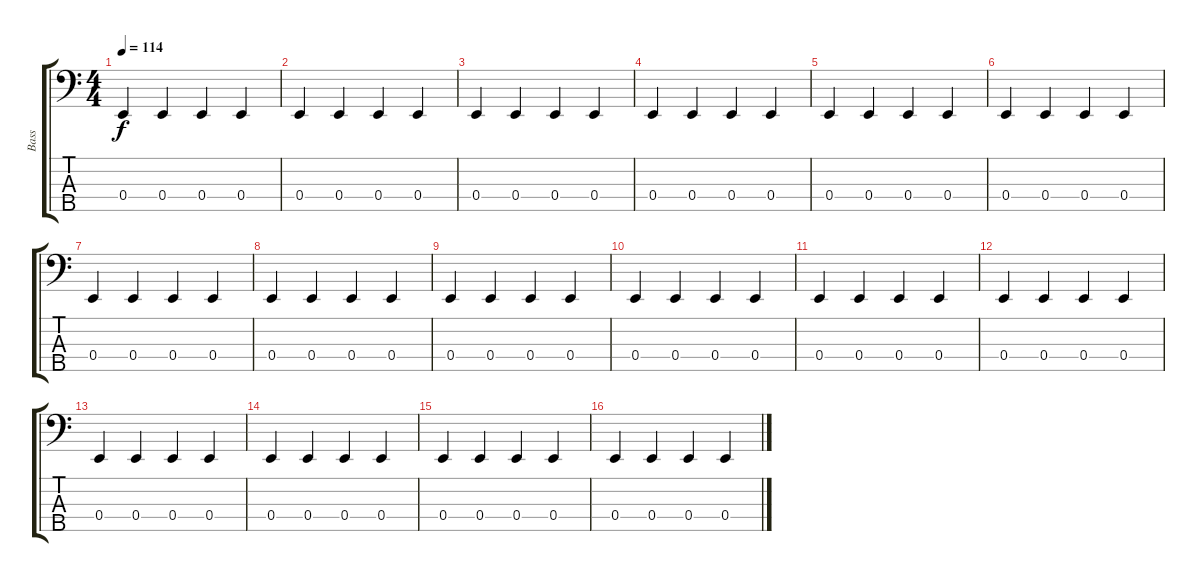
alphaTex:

\track ("Bass" "Bass") {instrument electricbassfinger}
\staff {score tabs}
\tuning (G2 D2 A1 E1 B0) {hide}
\ts (4 4)
\tempo 114
\clef f4
\ks c
0.4.4{dy f} 0.4.4 0.4.4 0.4.4 |
0.4.4 0.4.4 0.4.4 0.4.4 |
0.4.4 0.4.4 0.4.4 0.4.4 |
0.4.4 0.4.4 0.4.4 0.4.4 |
0.4.4 0.4.4 0.4.4 0.4.4 |
0.4.4 0.4.4 0.4.4 0.4.4 |
0.4.4 0.4.4 0.4.4 0.4.4 |
0.4.4 0.4.4 0.4.4 0.4.4 |
0.4.4 0.4.4 0.4.4 0.4.4 |
0.4.4 0.4.4 0.4.4 0.4.4 |
0.4.4 0.4.4 0.4.4 0.4.4 |
0.4.4 0.4.4 0.4.4 0.4.4 |
0.4.4 0.4.4 0.4.4 0.4.4 |
0.4.4 0.4.4 0.4.4 0.4.4 |
0.4.4 0.4.4 0.4.4 0.4.4 |
0.4.4 0.4.4 0.4.4 0.4.4
